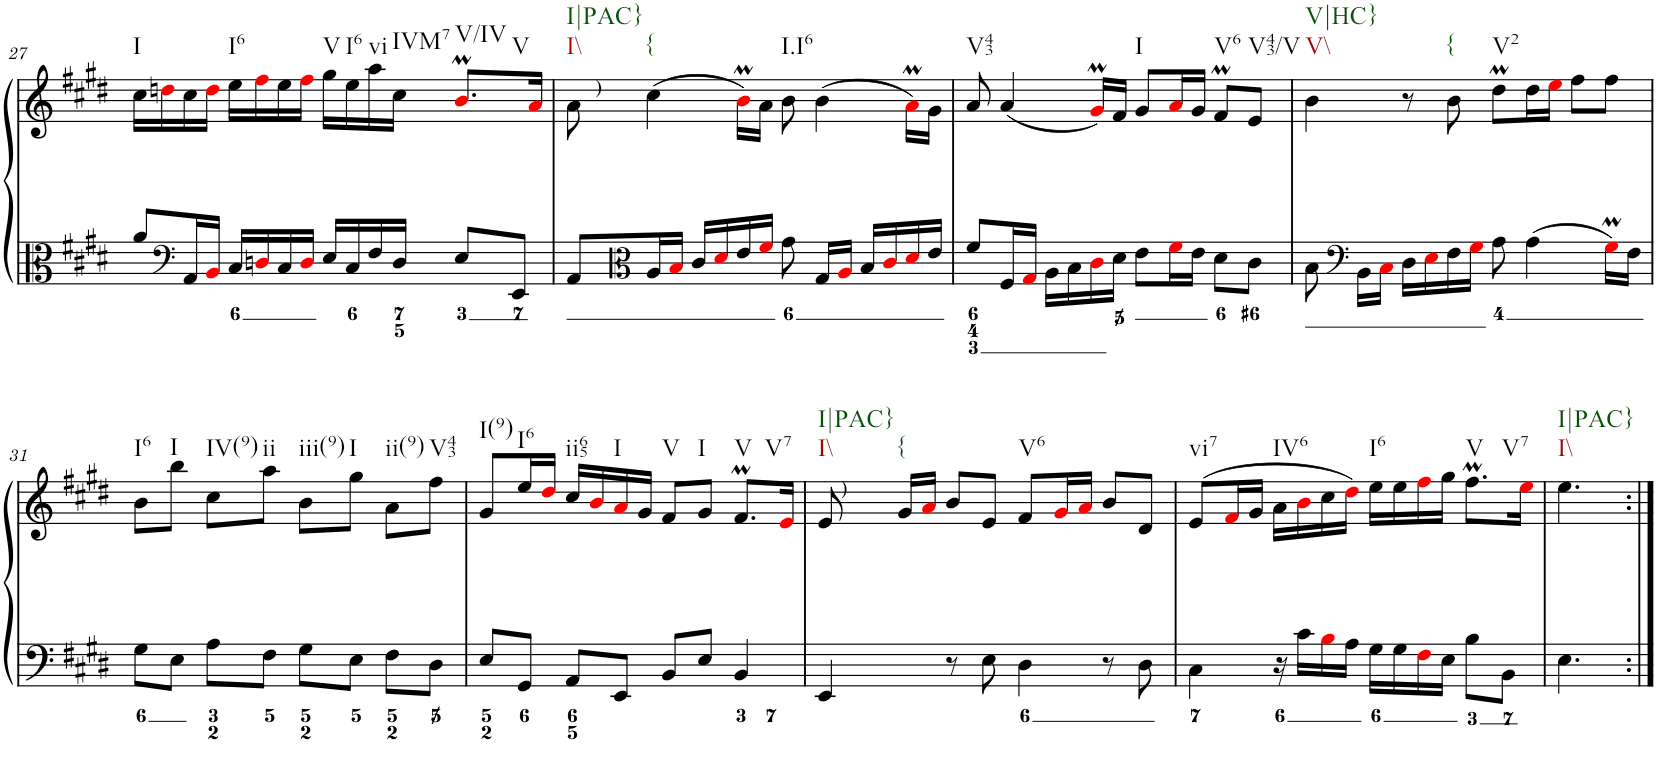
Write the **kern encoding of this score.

**kern	**kern
*part1	*part1
*staff2	*staff1
*I"Piano	*
*I'Pno.	*
!!LO:PB:g=z
*clefC3	*clefG2
*k[f#c#g#d#]	*k[f#c#g#d#]
*M4/4	*M4/4
*met(c)	*met(c)
=27	=27
!	!LO:TX:b:t=I
8a/L	16cc#\LL
.	16ddni\
*clefF4	*
16AA/L	16cc#\
16BBi/JJ	16ddi\JJ
!	!LO:TX:b:t=I6
16C#/LL	16ee\LL
16Dni/	16ff#i\
16C#/	16ee\
16Di/JJ	16ff#i\JJ
!	!LO:TX:b:t=V
16E/LL	16gg#\LL
!	!LO:TX:b:t=I6
16C#/	16ee\
!	!LO:TX:b:t=vi
16F#/	16aa\
!	!LO:TX:b:t=IVM7
16D/JJ	16cc#\JJ
!	!LO:TX:b:t=V/IV
!	!LO:TX:b:t=V
8E/L	8.bMi/L
8EE/J	.
.	16ai/Jk
=28	=28
!	!LO:TX:a:t=)
!	!LO:TX:b:t=I\\
!	!LO:TX:b:t=I|PAC}
8AA/L	8a\
*clefC3	*
!	!LO:TX:b:t={
16A/L	(4cc#\
16Bi/JJ	.
16c#/LL	.
16d#i/	.
16e/	16bMi\LL)
16f#i/JJ	16a\JJ
!	!LO:TX:b:t=I.I6
8g#\	8b\
16G#/LL	(4b\
16Ai/JJ	.
16B/LL	.
16c#i/	.
16d#i/	16aMi\LL)
16e/JJ	16g#\JJ
=29	=29
!	!LO:TX:b:t=V43
8f#/L	8a/
16F#/L	(4a/
16G#i/JJ	.
16A\LL	.
16B\	.
16c#i\	16g#mi/LL)
16d#\JJ	16f#/JJ
!	!LO:TX:b:t=I
8e\L	8g#/L
16f#i\L	16ai/L
16e\JJ	16g#/JJ
!	!LO:TX:b:t=V6
8d#\L	8f#M/L
!	!LO:TX:b:t=V43/V
8c#\J	8e/J
=30	=30
!	!LO:TX:b:t=V\\
!	!LO:TX:b:t=V|HC}
8B\	4b\
*clefF4	*
16BB\LL	.
16C#i\JJ	.
16D#\LL	8r
16Ei\	.
!	!LO:TX:b:t={
16F#\	8b\
16G#i\JJ	.
!	!LO:TX:b:t=V2
8A\	8dd#m\L
4A\	16dd#\L
.	16eei\JJ
.	8ff#\L
16G#mi\LL	8ff#\J
16F#\JJ	.
!!LO:LB:g=z
=31	=31
!	!LO:TX:b:t=I6
8G#\L	8b\L
!	!LO:TX:b:t=I
8E\J	8bb\J
!	!LO:TX:b:t=IV(9)
8A\L	8cc#\L
!	!LO:TX:b:t=ii
8F#\J	8aa\J
!	!LO:TX:b:t=iii(9)
8G#\L	8b\L
!	!LO:TX:b:t=I
8E\J	8gg#\J
!	!LO:TX:b:t=ii(9)
8F#\L	8a\L
!	!LO:TX:b:t=V43
8D#\J	8ff#\J
=32	=32
!	!LO:TX:b:t=I(9)
8E/L	8g#/L
!	!LO:TX:b:t=I6
8GG#/J	16ee/L
.	16dd#i/JJ
!	!LO:TX:b:t=ii65
8AA/L	16cc#/LL
.	16bi/
!	!LO:TX:b:t=I
8EE/J	16ai/
.	16g#/JJ
!	!LO:TX:b:t=V
8BB/L	8f#/L
!	!LO:TX:b:t=I
8E/J	8g#/J
!	!LO:TX:b:t=V
!	!LO:TX:b:t=V7
4BB/	8.f#M/L
.	16ei/Jk
=33	=33
!	!LO:TX:a:t=)
!	!LO:TX:b:t=I\\
!	!LO:TX:b:t=I|PAC}
4EE/	8e/
!	!LO:TX:b:t={
.	16g#/LL
.	16ai/JJ
8r	8b/L
8E\	8e/J
!	!LO:TX:b:t=V6
4D#\	8f#/L
.	16g#i/L
.	16ai/JJ
8r	8b/L
8D#\	8d#/J
=34	=34
!	!LO:TX:b:t=vi7
4C#\	(8e/L
.	16f#i/L
.	16g#/JJ
!	!LO:TX:b:t=IV6
16r	16a\LL
16c#\LL	16bi\
16Bi\	16cc#\
16A\JJ	16dd#i\JJ)
!	!LO:TX:b:t=I6
16G#\LL	16ee\LL
16G#\	16ee\
16F#i\	16ff#i\
16E\JJ	16gg#\JJ
!	!LO:TX:b:t=V
!	!LO:TX:b:t=V7
8B\L	8.ff#M\L
8BB\J	.
.	16eei\Jk
=35	=35
!	!LO:TX:b:t=I\\
!	!LO:TX:b:t=I|PAC}
4.E\	4.ee\
=:|!	=:|!
*-	*-
